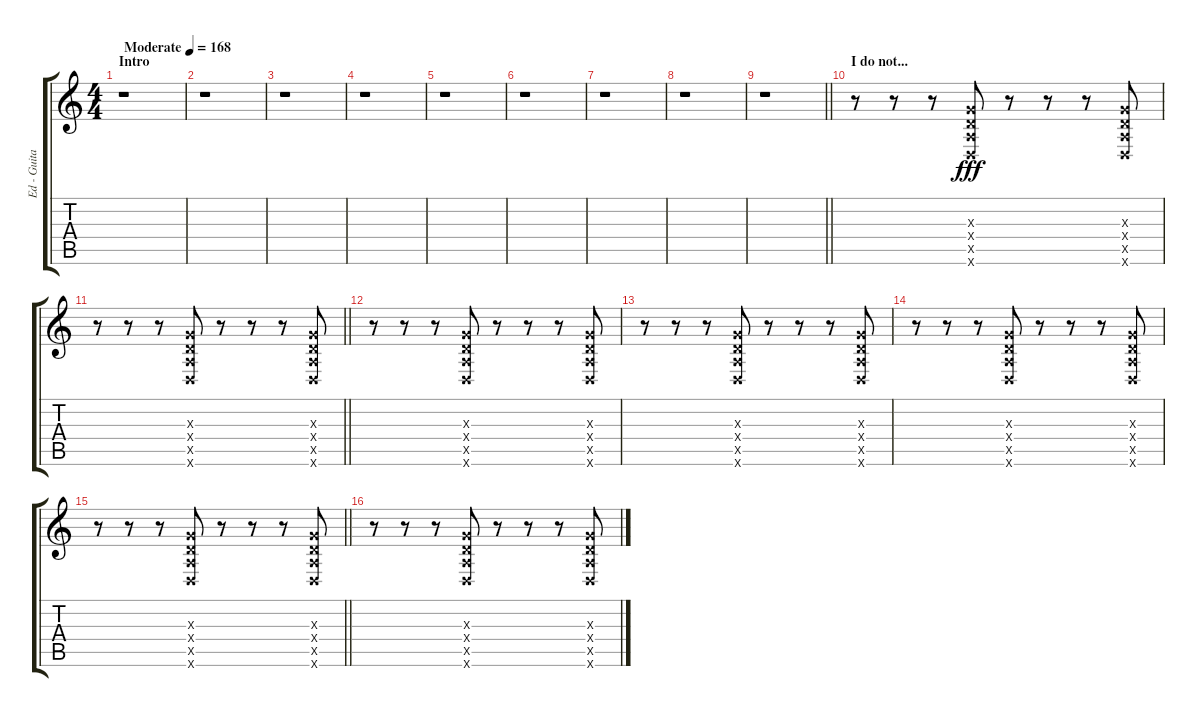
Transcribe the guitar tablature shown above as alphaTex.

\track ("Ed - Guitar" "Ed - Guita") {instrument overdrivenguitar}
\staff {score tabs}
\tuning (E4 B3 G3 D3 A2 D2) {hide}
\ts (4 4)
\section ("" "Intro")
\tempo (168 "Moderate")
\clef g2
\ks c
r.1{dy fff instrument overdrivenguitar} |
r.1 |
r.1 |
r.1 |
r.1 |
r.1 |
r.1 |
r.1 |
\barLineRight lightlight
r.1 |
\section ("" "I do not...")
r.8 r.8 r.8 (0.3{x} 0.4{x} 0.5{x} 0.6{x}).8 r.8 r.8 r.8 (0.3{x} 0.4{x} 0.5{x} 0.6{x}).8 |
\barLineRight lightlight
r.8 r.8 r.8 (0.3{x} 0.4{x} 0.5{x} 0.6{x}).8 r.8 r.8 r.8 (0.3{x} 0.4{x} 0.5{x} 0.6{x}).8 |
r.8 r.8 r.8 (0.3{x} 0.4{x} 0.5{x} 0.6{x}).8 r.8 r.8 r.8 (0.3{x} 0.4{x} 0.5{x} 0.6{x}).8 |
r.8 r.8 r.8 (0.3{x} 0.4{x} 0.5{x} 0.6{x}).8 r.8 r.8 r.8 (0.3{x} 0.4{x} 0.5{x} 0.6{x}).8 |
r.8 r.8 r.8 (0.3{x} 0.4{x} 0.5{x} 0.6{x}).8 r.8 r.8 r.8 (0.3{x} 0.4{x} 0.5{x} 0.6{x}).8 |
\barLineRight lightlight
r.8 r.8 r.8 (0.3{x} 0.4{x} 0.5{x} 0.6{x}).8 r.8 r.8 r.8 (0.3{x} 0.4{x} 0.5{x} 0.6{x}).8 |
r.8 r.8 r.8 (0.3{x} 0.4{x} 0.5{x} 0.6{x}).8 r.8 r.8 r.8 (0.3{x} 0.4{x} 0.5{x} 0.6{x}).8
